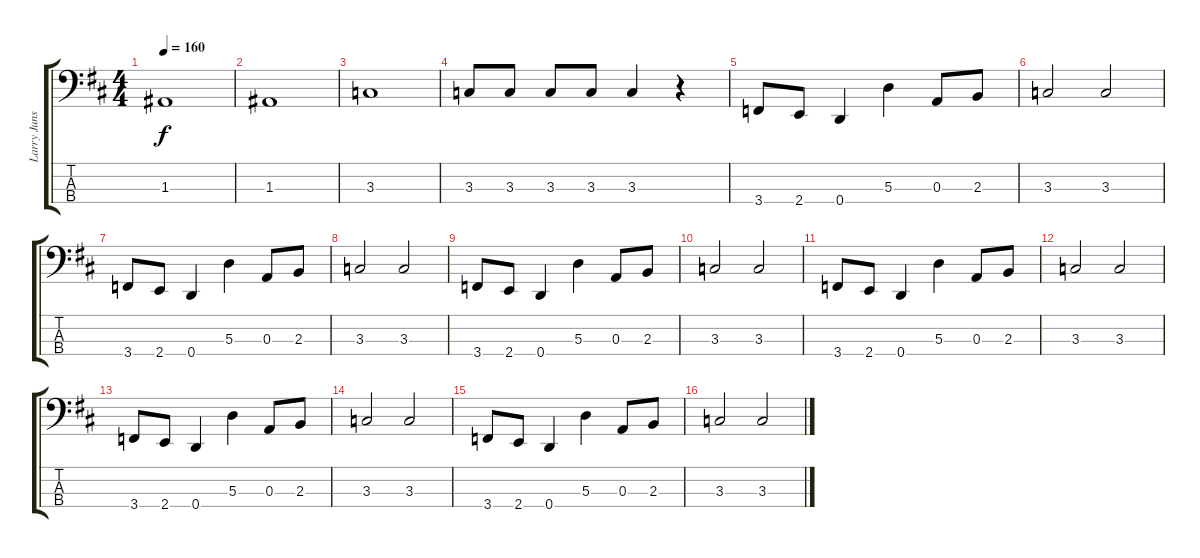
\track ("Larry Junstrom Bass" "Larry Juns") {instrument electricbasspick}
\staff {score tabs}
\tuning (G2 D2 A1 D1) {hide}
\ts (4 4)
\tempo 160
\clef f4
\ks d
1.3.1{dy f} |
1.3.1 |
3.3.1 |
3.3.8 3.3.8 3.3.8 3.3.8 3.3.4 r.4 |
3.4.8 2.4.8 0.4.4 5.3.4 0.3.8 2.3.8 |
3.3.2 3.3.2 |
3.4.8 2.4.8 0.4.4 5.3.4 0.3.8 2.3.8 |
3.3.2 3.3.2 |
3.4.8 2.4.8 0.4.4 5.3.4 0.3.8 2.3.8 |
3.3.2 3.3.2 |
3.4.8 2.4.8 0.4.4 5.3.4 0.3.8 2.3.8 |
3.3.2 3.3.2 |
3.4.8 2.4.8 0.4.4 5.3.4 0.3.8 2.3.8 |
3.3.2 3.3.2 |
3.4.8 2.4.8 0.4.4 5.3.4 0.3.8 2.3.8 |
3.3.2 3.3.2
